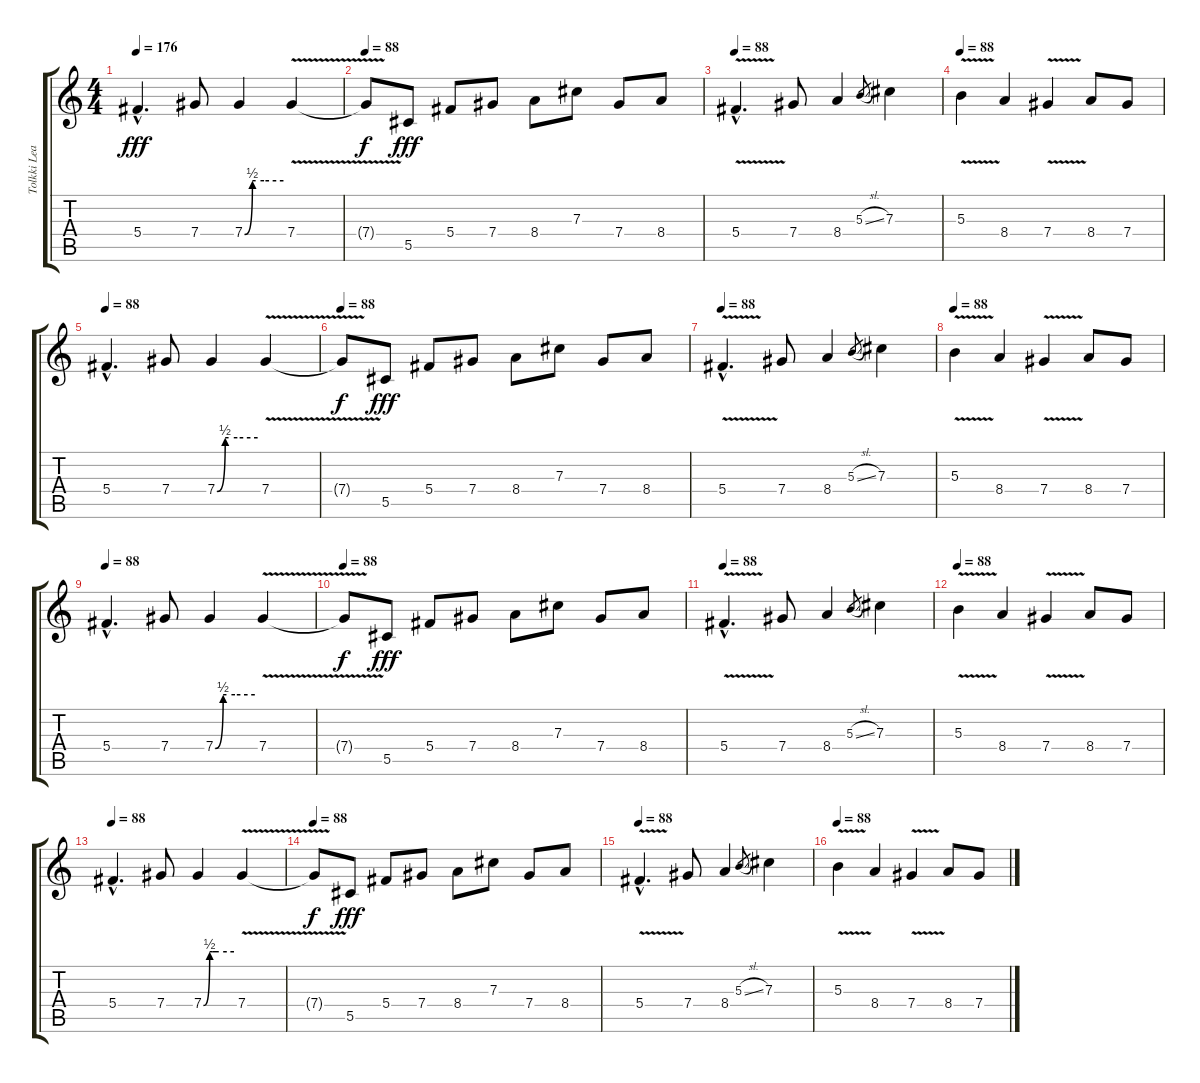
\track ("Tolkki Lead" "Tolkki Lea") {instrument overdrivenguitar}
\staff {score tabs}
\tuning (Eb4 Bb3 Gb3 Db3 Ab2 Eb2) {hide}
\ts (4 4)
\tempo 176
\tempo 88
\tempo 176
\clef g2
\ks c
5.4{hac}.4{d dy fff instrument overdrivenguitar} 7.4.8 7.4{be (custom 0 0 12 2 17 2 30 2 60 2)}.4 7.4{v}.4 |
\tempo 88
7.4{t}.8{dy f} 5.5.8{dy fff} 5.4.8 7.4.8 8.4.8 7.3.8 7.4.8 8.4.8 |
\tempo 88
5.4{v hac}.4{d} 7.4.8 8.4.4 5.3{sl}.8{gr} 7.3.4 |
\tempo 88
5.3{v}.4 8.4.4 7.4{v}.4 8.4.8 7.4.8 |
\tempo 88
5.4{hac}.4{d} 7.4.8 7.4{be (custom 0 0 12 2 17 2 30 2 60 2)}.4 7.4{v}.4 |
\tempo 88
7.4{t}.8{dy f} 5.5.8{dy fff} 5.4.8 7.4.8 8.4.8 7.3.8 7.4.8 8.4.8 |
\tempo 88
5.4{v hac}.4{d} 7.4.8 8.4.4 5.3{sl}.8{gr} 7.3.4 |
\tempo 88
5.3{v}.4 8.4.4 7.4{v}.4 8.4.8 7.4.8 |
\tempo 88
5.4{hac}.4{d} 7.4.8 7.4{be (custom 0 0 12 2 17 2 30 2 60 2)}.4 7.4{v}.4 |
\tempo 88
7.4{t}.8{dy f} 5.5.8{dy fff} 5.4.8 7.4.8 8.4.8 7.3.8 7.4.8 8.4.8 |
\tempo 88
5.4{v hac}.4{d} 7.4.8 8.4.4 5.3{sl}.8{gr} 7.3.4 |
\tempo 88
5.3{v}.4 8.4.4 7.4{v}.4 8.4.8 7.4.8 |
\tempo 88
5.4{hac}.4{d} 7.4.8 7.4{be (custom 0 0 12 2 17 2 30 2 60 2)}.4 7.4{v}.4 |
\tempo 88
7.4{t}.8{dy f} 5.5.8{dy fff} 5.4.8 7.4.8 8.4.8 7.3.8 7.4.8 8.4.8 |
\tempo 88
5.4{v hac}.4{d} 7.4.8 8.4.4 5.3{sl}.8{gr} 7.3.4 |
\tempo 88
5.3{v}.4 8.4.4 7.4{v}.4 8.4.8 7.4.8
